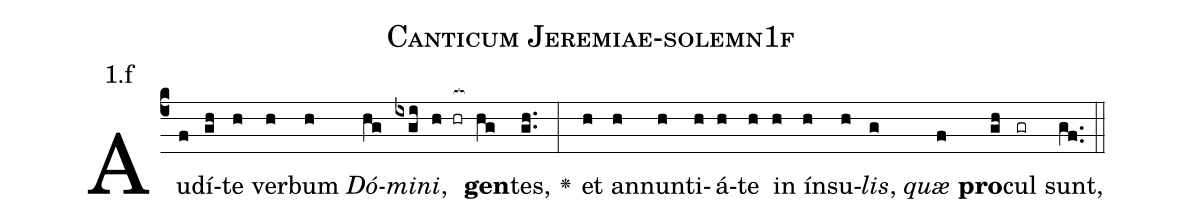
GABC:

name: Canticum Jeremiae-solemn1f;
annotation: 1.f;
%%
(c4)Au(f)dí(gh)te(h) ver(h)bum(h) <i>Dó</i>(hg)<i>mi</i>(ixgi)<i>ni</i>,(h hr[ocb:1{]) <b>gen</b>(hg[ocb:0}])tes,(gh..) <v>\greheightstar</v>(:) et(h) an(h)nun(h)ti(h)á(h)te(h) in(h) ín(h)su(h)<i>lis</i>,(g) <i>quæ</i>(f) <b>pro</b>(gh)cul(gr) sunt,(gf..) (::)


%E(h) u(h) o(g) u(f) a(gh) e.(gf..) (::)
